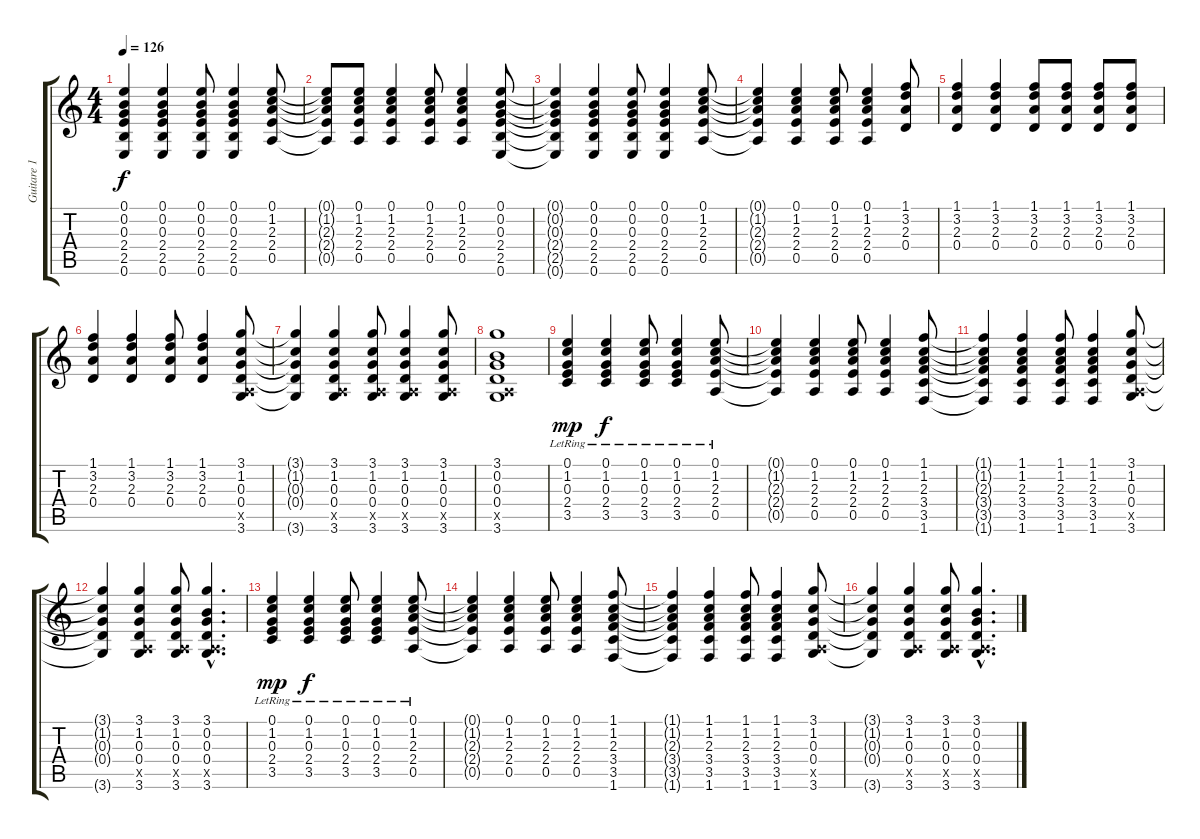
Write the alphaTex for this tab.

\track ("Guitare 1" "Guitare 1") {instrument acousticguitarsteel}
\staff {score tabs}
\tuning (E4 B3 G3 D3 A2 E2) {hide}
\ts (4 4)
\tempo 126
\clef g2
\ks c
(0.1 0.2 0.3 2.4 2.5 0.6).4{dy f} (0.1 0.2 0.3 2.4 2.5 0.6).4 (0.1 0.2 0.3 2.4 2.5 0.6).8 (0.1 0.2 0.3 2.4 2.5 0.6).4 (0.1 1.2 2.3 2.4 0.5).8 |
(0.1{t} 1.2{t} 2.3{t} 2.4{t} 0.5{t}).8 (0.1 1.2 2.3 2.4 0.5).8 (0.1 1.2 2.3 2.4 0.5).4 (0.1 1.2 2.3 2.4 0.5).8 (0.1 1.2 2.3 2.4 0.5).4 (0.1 0.2 0.3 2.4 2.5 0.6).8 |
(0.1{t} 0.2{t} 0.3{t} 2.4{t} 2.5{t} 0.6{t}).4 (0.1 0.2 0.3 2.4 2.5 0.6).4 (0.1 0.2 0.3 2.4 2.5 0.6).8 (0.1 0.2 0.3 2.4 2.5 0.6).4 (0.1 1.2 2.3 2.4 0.5).8 |
(0.1{t} 1.2{t} 2.3{t} 2.4{t} 0.5{t}).4 (0.1 1.2 2.3 2.4 0.5).4 (0.1 1.2 2.3 2.4 0.5).8 (0.1 1.2 2.3 2.4 0.5).4 (1.1 3.2 2.3 0.4).8 |
(1.1 3.2 2.3 0.4).4 (1.1 3.2 2.3 0.4).4 (1.1 3.2 2.3 0.4).8 (1.1 3.2 2.3 0.4).8 (1.1 3.2 2.3 0.4).8 (1.1 3.2 2.3 0.4).8 |
(1.1 3.2 2.3 0.4).4 (1.1 3.2 2.3 0.4).4 (1.1 3.2 2.3 0.4).8 (1.1 3.2 2.3 0.4).4 (3.1 1.2 0.3 0.4 0.5{x} 3.6).8 |
(3.1{t} 1.2{t} 0.3{t} 0.4{t} 3.6{t}).4 (3.1 1.2 0.3 0.4 0.5{x} 3.6).4 (3.1 1.2 0.3 0.4 0.5{x} 3.6).8 (3.1 1.2 0.3 0.4 0.5{x} 3.6).4 (3.1 1.2 0.3 0.4 0.5{x} 3.6).8 |
(3.1 0.2 0.3 0.4 0.5{x} 3.6).1 |
(0.1{lr} 1.2{lr} 0.3{lr} 2.4{lr} 3.5{lr}).4{dy mp} (0.1{lr} 1.2{lr} 0.3{lr} 2.4{lr} 3.5).4{dy f} (0.1{lr} 1.2{lr} 0.3{lr} 2.4{lr} 3.5{lr}).8 (0.1{lr} 1.2{lr} 0.3{lr} 2.4{lr} 3.5{lr}).4 (0.1{lr} 1.2{lr} 2.3{lr} 2.4{lr} 0.5{lr}).8 |
(0.1{t} 1.2{t} 2.3{t} 2.4{t} 0.5{t}).4 (0.1 1.2 2.3 2.4 0.5).4 (0.1 1.2 2.3 2.4 0.5).8 (0.1 1.2 2.3 2.4 0.5).4 (1.1 1.2 2.3 3.4 3.5 1.6).8 |
(1.1{t} 1.2{t} 2.3{t} 3.4{t} 3.5{t} 1.6{t}).4 (1.1 1.2 2.3 3.4 3.5 1.6).4 (1.1 1.2 2.3 3.4 3.5 1.6).8 (1.1 1.2 2.3 3.4 3.5 1.6).4 (3.1 1.2 0.3 0.4 0.5{x} 3.6).8 |
(3.1{t} 1.2{t} 0.3{t} 0.4{t} 3.6{t}).4 (3.1 1.2 0.3 0.4 0.5{x} 3.6).4 (3.1 1.2 0.3 0.4 0.5{x} 3.6).8 (3.1{hac} 0.2{hac} 0.3{hac} 0.4{hac} 0.5{hac x} 3.6{hac}).4{d} |
(0.1{lr} 1.2{lr} 0.3{lr} 2.4{lr} 3.5{lr}).4{dy mp} (0.1{lr} 1.2{lr} 0.3{lr} 2.4{lr} 3.5).4{dy f} (0.1{lr} 1.2{lr} 0.3{lr} 2.4{lr} 3.5{lr}).8 (0.1{lr} 1.2{lr} 0.3{lr} 2.4{lr} 3.5{lr}).4 (0.1{lr} 1.2{lr} 2.3{lr} 2.4{lr} 0.5{lr}).8 |
(0.1{t} 1.2{t} 2.3{t} 2.4{t} 0.5{t}).4 (0.1 1.2 2.3 2.4 0.5).4 (0.1 1.2 2.3 2.4 0.5).8 (0.1 1.2 2.3 2.4 0.5).4 (1.1 1.2 2.3 3.4 3.5 1.6).8 |
(1.1{t} 1.2{t} 2.3{t} 3.4{t} 3.5{t} 1.6{t}).4 (1.1 1.2 2.3 3.4 3.5 1.6).4 (1.1 1.2 2.3 3.4 3.5 1.6).8 (1.1 1.2 2.3 3.4 3.5 1.6).4 (3.1 1.2 0.3 0.4 0.5{x} 3.6).8 |
(3.1{t} 1.2{t} 0.3{t} 0.4{t} 3.6{t}).4 (3.1 1.2 0.3 0.4 0.5{x} 3.6).4 (3.1 1.2 0.3 0.4 0.5{x} 3.6).8 (3.1{hac} 0.2{hac} 0.3{hac} 0.4{hac} 0.5{hac x} 3.6{hac}).4{d}
